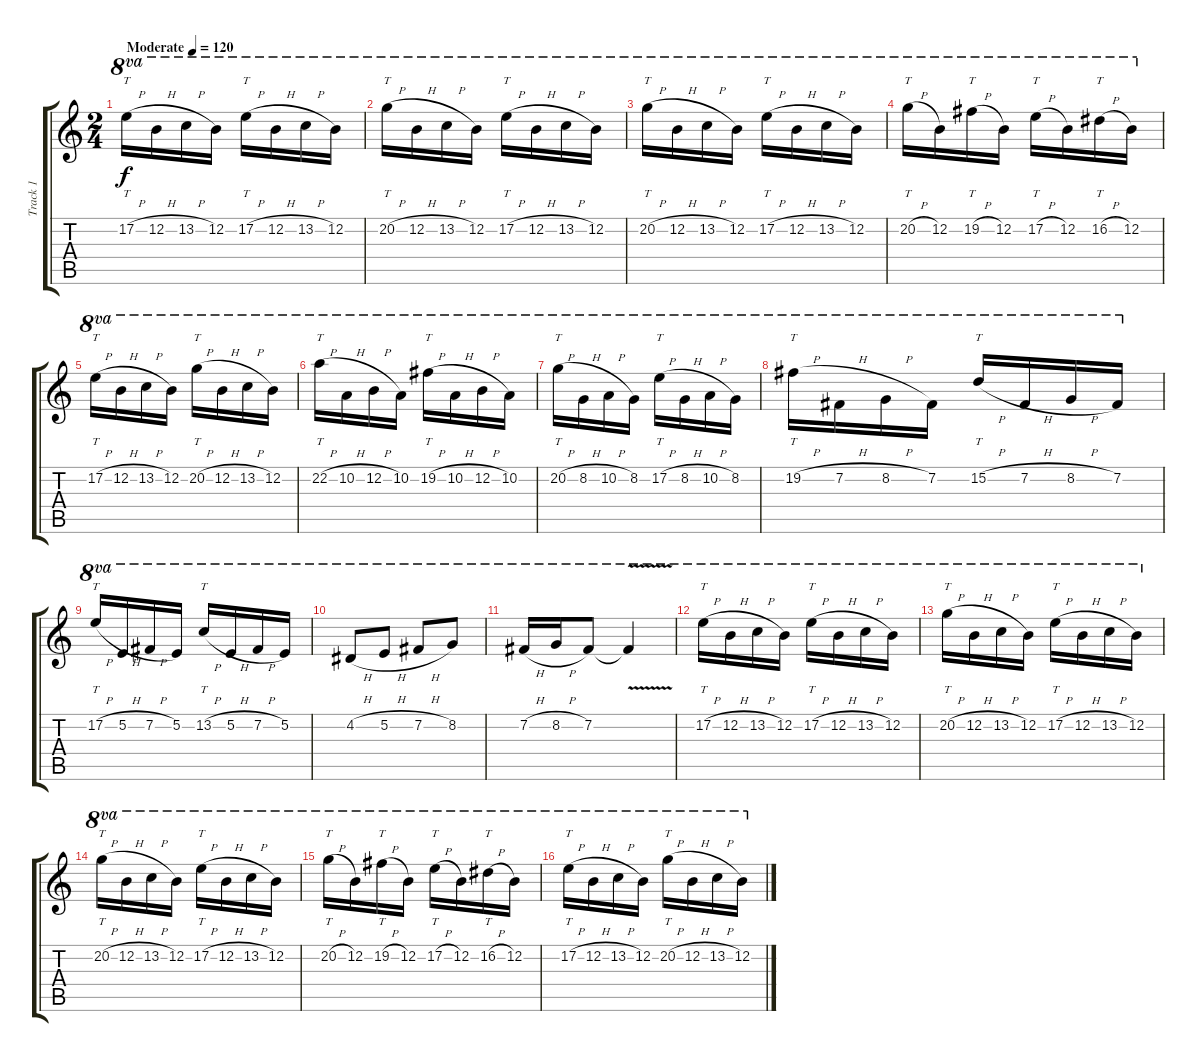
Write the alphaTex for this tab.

\track ("Track 1" "Track 1") {instrument electricguitarjazz}
\staff {score tabs}
\tuning (E4 B3 G3 D3 A2 E2) {hide}
\ts (2 4)
\tempo (120 "Moderate")
\clef g2
\ks c
17.2{h}.16{tt ot 8va dy f instrument electricguitarjazz} 12.2{h}.16{ot 8va} 13.2{h}.16{ot 8va} 12.2.16{ot 8va} 17.2{h}.16{tt ot 8va} 12.2{h}.16{ot 8va} 13.2{h}.16{ot 8va} 12.2.16{ot 8va} |
20.2{h}.16{tt ot 8va} 12.2{h}.16{ot 8va} 13.2{h}.16{ot 8va} 12.2.16{ot 8va} 17.2{h}.16{tt ot 8va} 12.2{h}.16{ot 8va} 13.2{h}.16{ot 8va} 12.2.16{ot 8va} |
20.2{h}.16{tt ot 8va} 12.2{h}.16{ot 8va} 13.2{h}.16{ot 8va} 12.2.16{ot 8va} 17.2{h}.16{tt ot 8va} 12.2{h}.16{ot 8va} 13.2{h}.16{ot 8va} 12.2.16{ot 8va} |
20.2{h}.16{tt ot 8va} 12.2.16{ot 8va} 19.2{h}.16{tt ot 8va} 12.2.16{ot 8va} 17.2{h}.16{tt ot 8va} 12.2.16{ot 8va} 16.2{h}.16{tt ot 8va} 12.2.16{ot 8va} |
17.2{h}.16{tt ot 8va} 12.2{h}.16{ot 8va} 13.2{h}.16{ot 8va} 12.2.16{ot 8va} 20.2{h}.16{tt ot 8va} 12.2{h}.16{ot 8va} 13.2{h}.16{ot 8va} 12.2.16{ot 8va} |
22.2{h}.16{tt ot 8va} 10.2{h}.16{ot 8va} 12.2{h}.16{ot 8va} 10.2.16{ot 8va} 19.2{h}.16{tt ot 8va} 10.2{h}.16{ot 8va} 12.2{h}.16{ot 8va} 10.2.16{ot 8va} |
20.2{h}.16{tt ot 8va} 8.2{h}.16{ot 8va} 10.2{h}.16{ot 8va} 8.2.16{ot 8va} 17.2{h}.16{tt ot 8va} 8.2{h}.16{ot 8va} 10.2{h}.16{ot 8va} 8.2.16{ot 8va} |
19.2{h}.16{tt ot 8va} 7.2{h}.16{ot 8va} 8.2{h}.16{ot 8va} 7.2.16{ot 8va} 15.2{h}.16{tt ot 8va} 7.2{h}.16{ot 8va} 8.2{h}.16{ot 8va} 7.2.16{ot 8va} |
17.2{h}.16{tt ot 8va} 5.2{h}.16{ot 8va} 7.2{h}.16{ot 8va} 5.2.16{ot 8va} 13.2{h}.16{tt ot 8va} 5.2{h}.16{ot 8va} 7.2{h}.16{ot 8va} 5.2.16{ot 8va} |
4.2{h}.8{ot 8va} 5.2{h}.8{ot 8va} 7.2{h}.8{ot 8va} 8.2.8{ot 8va} |
7.2{h}.16{ot 8va} 8.2{h}.16{ot 8va} 7.2.8{ot 8va} 7.2{v t}.4{ot 8va} |
17.2{h}.16{tt ot 8va} 12.2{h}.16{ot 8va} 13.2{h}.16{ot 8va} 12.2.16{ot 8va} 17.2{h}.16{tt ot 8va} 12.2{h}.16{ot 8va} 13.2{h}.16{ot 8va} 12.2.16{ot 8va} |
20.2{h}.16{tt ot 8va} 12.2{h}.16{ot 8va} 13.2{h}.16{ot 8va} 12.2.16{ot 8va} 17.2{h}.16{tt ot 8va} 12.2{h}.16{ot 8va} 13.2{h}.16{ot 8va} 12.2.16{ot 8va} |
20.2{h}.16{tt ot 8va} 12.2{h}.16{ot 8va} 13.2{h}.16{ot 8va} 12.2.16{ot 8va} 17.2{h}.16{tt ot 8va} 12.2{h}.16{ot 8va} 13.2{h}.16{ot 8va} 12.2.16{ot 8va} |
20.2{h}.16{tt ot 8va} 12.2.16{ot 8va} 19.2{h}.16{tt ot 8va} 12.2.16{ot 8va} 17.2{h}.16{tt ot 8va} 12.2.16{ot 8va} 16.2{h}.16{tt ot 8va} 12.2.16{ot 8va} |
17.2{h}.16{tt ot 8va} 12.2{h}.16{ot 8va} 13.2{h}.16{ot 8va} 12.2.16{ot 8va} 20.2{h}.16{tt ot 8va} 12.2{h}.16{ot 8va} 13.2{h}.16{ot 8va} 12.2.16{ot 8va}
